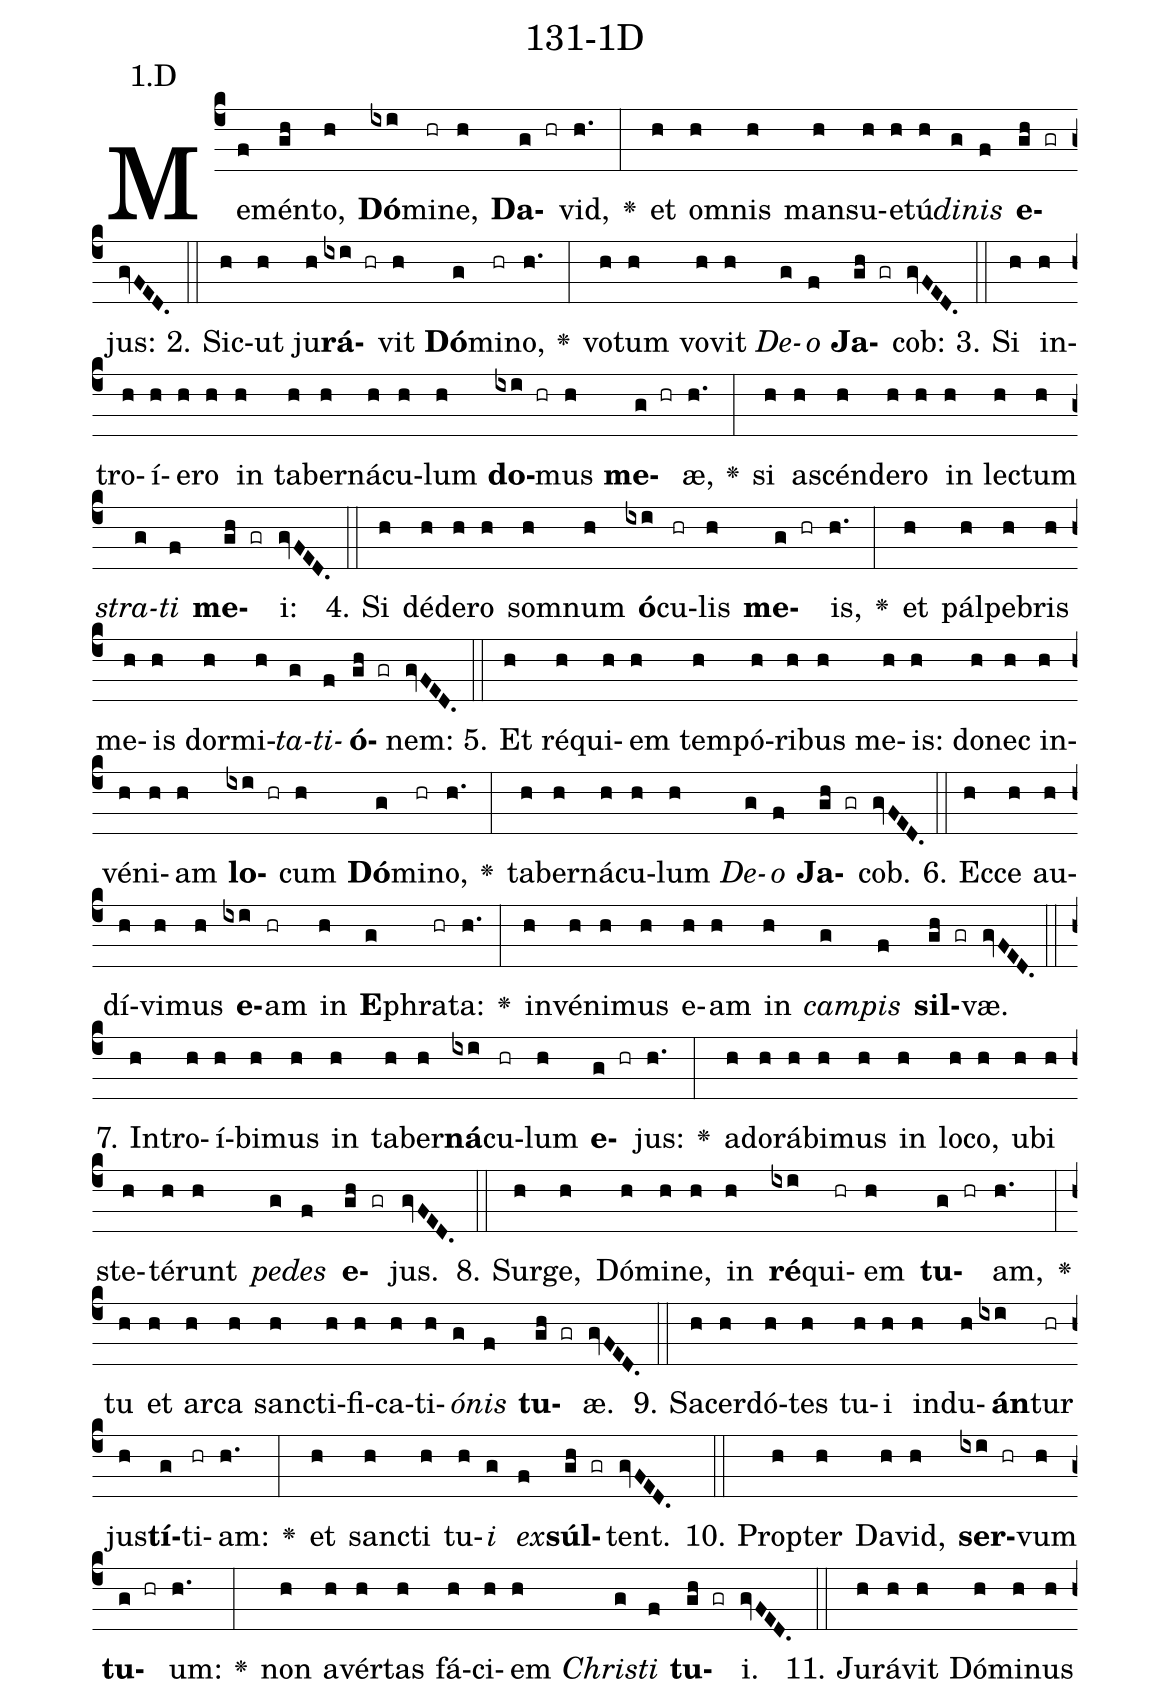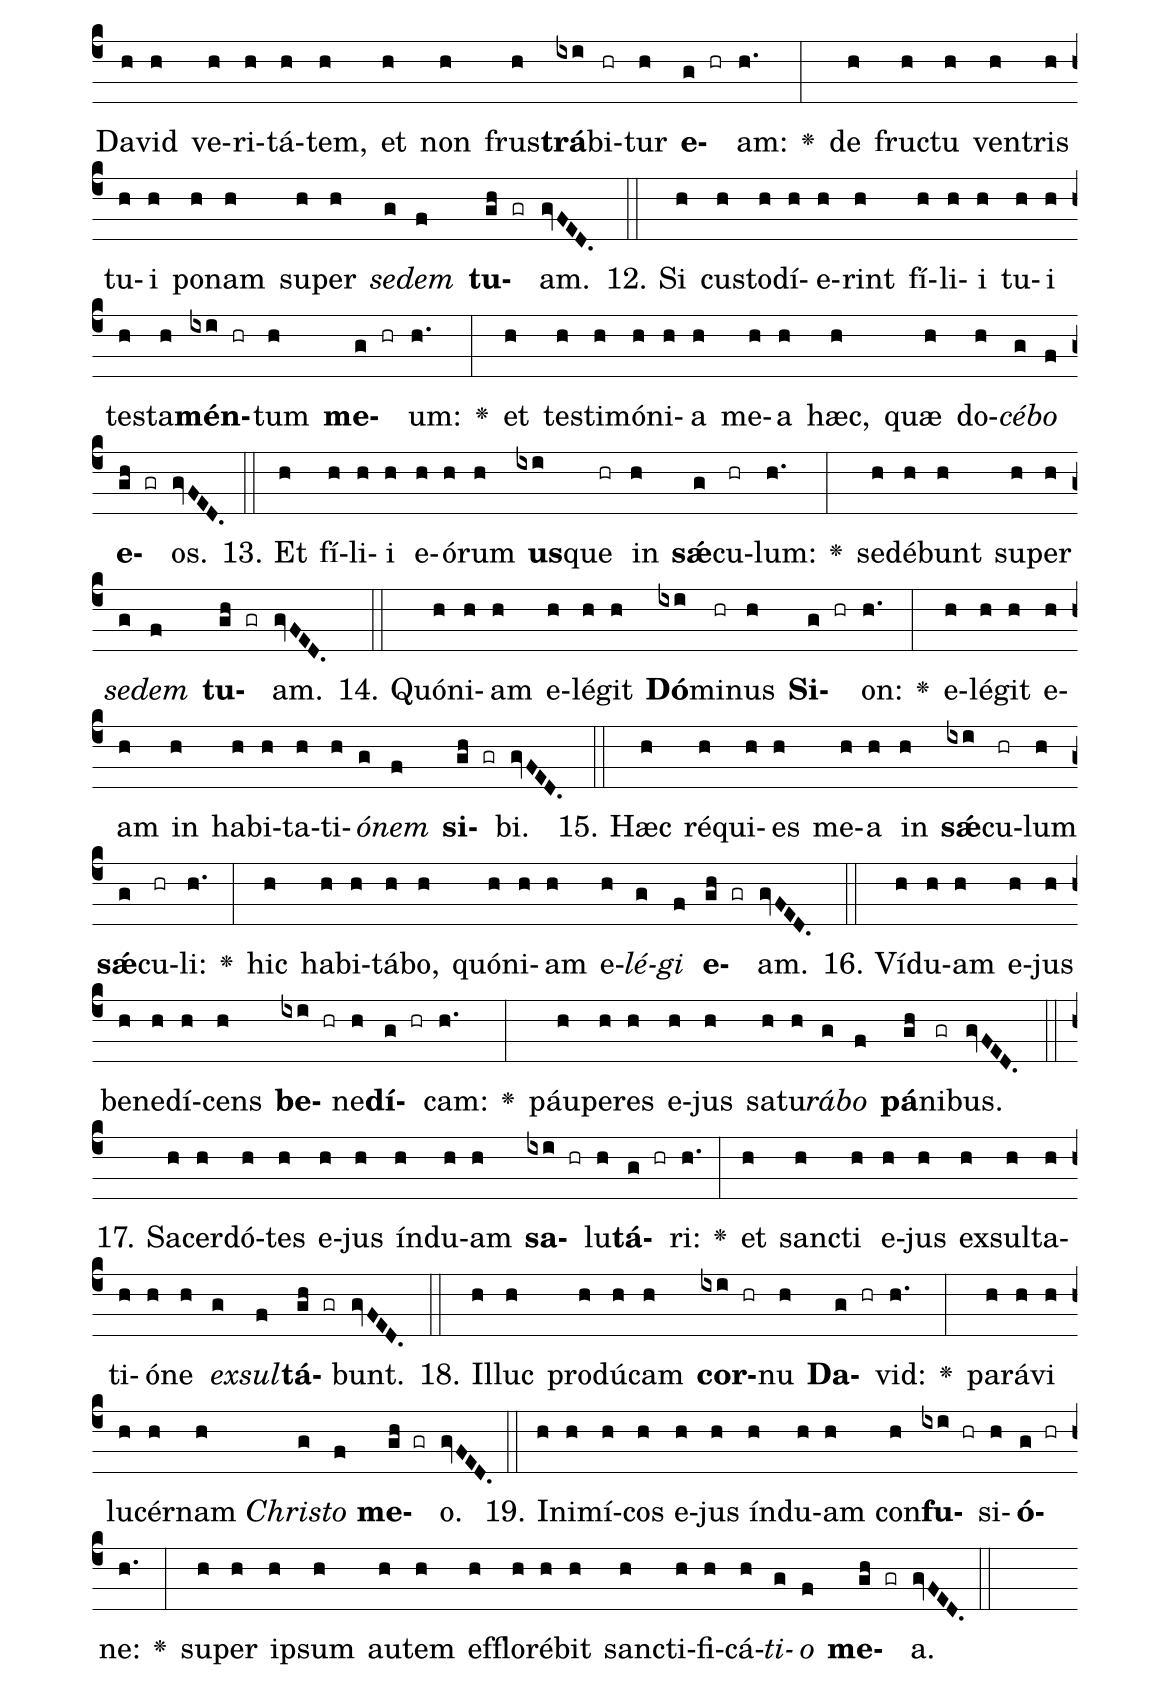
name: 131-1D;
annotation: 1.D;
%%
(c4)Me(f)mén(gh)to,(h) <b>Dó</b>(ixi)mi(hr)ne,(h) <b>Da</b>(g hr)vid,(h.) <v>\greheightstar</v>(:) et(h) om(h)nis(h) man(h)su(h)e(h)tú(h)<i>di</i>(g)<i>nis</i>(f) <b>e</b>(gh gr)jus:(gvFED.) (::)
2. Sic(h)ut(h) ju(h)<b>rá</b>(ixi hr)vit(h) <b>Dó</b>(g)mi(hr)no,(h.) <v>\greheightstar</v>(:) vo(h)tum(h) vo(h)vit(h) <i>De</i>(g)<i>o</i>(f) <b>Ja</b>(gh gr)cob:(gvFED.) (::)
3. Si(h) in(h)tro(h)í(h)e(h)ro(h) in(h) ta(h)ber(h)ná(h)cu(h)lum(h) <b>do</b>(ixi hr)mus(h) <b>me</b>(g hr)æ,(h.) <v>\greheightstar</v>(:) si(h) a(h)scén(h)de(h)ro(h) in(h) lec(h)tum(h) <i>stra</i>(g)<i>ti</i>(f) <b>me</b>(gh gr)i:(gvFED.) (::)
4. Si(h) dé(h)de(h)ro(h) som(h)num(h) <b>ó</b>(ixi)cu(hr)lis(h) <b>me</b>(g hr)is,(h.) <v>\greheightstar</v>(:) et(h) pál(h)pe(h)bris(h) me(h)is(h) dor(h)mi(h)<i>ta</i>(g)<i>ti</i>(f)<b>ó</b>(gh gr)nem:(gvFED.) (::)
5. Et(h) ré(h)qui(h)em(h) tem(h)pó(h)ri(h)bus(h) me(h)is:(h) do(h)nec(h) in(h)vé(h)ni(h)am(h) <b>lo</b>(ixi hr)cum(h) <b>Dó</b>(g)mi(hr)no,(h.) <v>\greheightstar</v>(:) ta(h)ber(h)ná(h)cu(h)lum(h) <i>De</i>(g)<i>o</i>(f) <b>Ja</b>(gh gr)cob.(gvFED.) (::)
6. Ec(h)ce(h) au(h)dí(h)vi(h)mus(h) <b>e</b>(ixi)am(hr) in(h) <b>E</b>(g)phra(hr)ta:(h.) <v>\greheightstar</v>(:) in(h)vé(h)ni(h)mus(h) e(h)am(h) in(h) <i>cam</i>(g)<i>pis</i>(f) <b>sil</b>(gh gr)væ.(gvFED.) (::)
7. In(h)tro(h)í(h)bi(h)mus(h) in(h) ta(h)ber(h)<b>ná</b>(ixi)cu(hr)lum(h) <b>e</b>(g hr)jus:(h.) <v>\greheightstar</v>(:) ad(h)o(h)rá(h)bi(h)mus(h) in(h) lo(h)co,(h) u(h)bi(h) ste(h)té(h)runt(h) <i>pe</i>(g)<i>des</i>(f) <b>e</b>(gh gr)jus.(gvFED.) (::)
8. Sur(h)ge,(h) Dó(h)mi(h)ne,(h) in(h) <b>ré</b>(ixi)qui(hr)em(h) <b>tu</b>(g hr)am,(h.) <v>\greheightstar</v>(:) tu(h) et(h) ar(h)ca(h) sanc(h)ti(h)fi(h)ca(h)ti(h)<i>ó</i>(g)<i>nis</i>(f) <b>tu</b>(gh gr)æ.(gvFED.) (::)
9. Sa(h)cer(h)dó(h)tes(h) tu(h)i(h) ind(h)u(h)<b>án</b>(ixi)tur(hr) jus(h)<b>tí</b>(g)ti(hr)am:(h.) <v>\greheightstar</v>(:) et(h) sanc(h)ti(h) tu(h)<i>i</i>(g) <i>ex</i>(f)<b>súl</b>(gh gr)tent.(gvFED.) (::)
10. Prop(h)ter(h) Da(h)vid,(h) <b>ser</b>(ixi hr)vum(h) <b>tu</b>(g hr)um:(h.) <v>\greheightstar</v>(:) non(h) a(h)vér(h)tas(h) fá(h)ci(h)em(h) <i>Chris</i>(g)<i>ti</i>(f) <b>tu</b>(gh gr)i.(gvFED.) (::)
11. Ju(h)rá(h)vit(h) Dó(h)mi(h)nus(h) Da(h)vid(h) ve(h)ri(h)tá(h)tem,(h) et(h) non(h) frus(h)<b>trá</b>(ixi)bi(hr)tur(h) <b>e</b>(g hr)am:(h.) <v>\greheightstar</v>(:) de(h) fruc(h)tu(h) ven(h)tris(h) tu(h)i(h) po(h)nam(h) su(h)per(h) <i>se</i>(g)<i>dem</i>(f) <b>tu</b>(gh gr)am.(gvFED.) (::)
12. Si(h) cus(h)to(h)dí(h)e(h)rint(h) fí(h)li(h)i(h) tu(h)i(h) tes(h)ta(h)<b>mén</b>(ixi hr)tum(h) <b>me</b>(g hr)um:(h.) <v>\greheightstar</v>(:) et(h) tes(h)ti(h)mó(h)ni(h)a(h) me(h)a(h) hæc,(h) quæ(h) do(h)<i>cé</i>(g)<i>bo</i>(f) <b>e</b>(gh gr)os.(gvFED.) (::)
13. Et(h) fí(h)li(h)i(h) e(h)ó(h)rum(h) <b>us</b>(ixi)que(hr) in(h) <b>sǽ</b>(g)cu(hr)lum:(h.) <v>\greheightstar</v>(:) se(h)dé(h)bunt(h) su(h)per(h) <i>se</i>(g)<i>dem</i>(f) <b>tu</b>(gh gr)am.(gvFED.) (::)
14. Quón(h)i(h)am(h) e(h)lé(h)git(h) <b>Dó</b>(ixi)mi(hr)nus(h) <b>Si</b>(g hr)on:(h.) <v>\greheightstar</v>(:) e(h)lé(h)git(h) e(h)am(h) in(h) ha(h)bi(h)ta(h)ti(h)<i>ó</i>(g)<i>nem</i>(f) <b>si</b>(gh gr)bi.(gvFED.) (::)
15. Hæc(h) ré(h)qui(h)es(h) me(h)a(h) in(h) <b>sǽ</b>(ixi)cu(hr)lum(h) <b>sǽ</b>(g)cu(hr)li:(h.) <v>\greheightstar</v>(:) hic(h) ha(h)bi(h)tá(h)bo,(h) quón(h)i(h)am(h) e(h)<i>lé</i>(g)<i>gi</i>(f) <b>e</b>(gh gr)am.(gvFED.) (::)
16. Ví(h)du(h)am(h) e(h)jus(h) be(h)ne(h)dí(h)cens(h) <b>be</b>(ixi hr)ne(h)<b>dí</b>(g hr)cam:(h.) <v>\greheightstar</v>(:) páu(h)pe(h)res(h) e(h)jus(h) sa(h)tu(h)<i>rá</i>(g)<i>bo</i>(f) <b>pá</b>(gh)ni(gr)bus.(gvFED.) (::)
17. Sa(h)cer(h)dó(h)tes(h) e(h)jus(h) índ(h)u(h)am(h) <b>sa</b>(ixi hr)lu(h)<b>tá</b>(g hr)ri:(h.) <v>\greheightstar</v>(:) et(h) sanc(h)ti(h) e(h)jus(h) ex(h)sul(h)ta(h)ti(h)ó(h)ne(h) <i>ex</i>(g)<i>sul</i>(f)<b>tá</b>(gh gr)bunt.(gvFED.) (::)
18. Il(h)luc(h) pro(h)dú(h)cam(h) <b>cor</b>(ixi hr)nu(h) <b>Da</b>(g hr)vid:(h.) <v>\greheightstar</v>(:) pa(h)rá(h)vi(h) lu(h)cér(h)nam(h) <i>Chris</i>(g)<i>to</i>(f) <b>me</b>(gh gr)o.(gvFED.) (::)
19. In(h)i(h)mí(h)cos(h) e(h)jus(h) índ(h)u(h)am(h) con(h)<b>fu</b>(ixi hr)si(h)<b>ó</b>(g hr)ne:(h.) <v>\greheightstar</v>(:) su(h)per(h) ip(h)sum(h) au(h)tem(h) ef(h)flo(h)ré(h)bit(h) sanc(h)ti(h)fi(h)cá(h)<i>ti</i>(g)<i>o</i>(f) <b>me</b>(gh gr)a.(gvFED.) (::)
